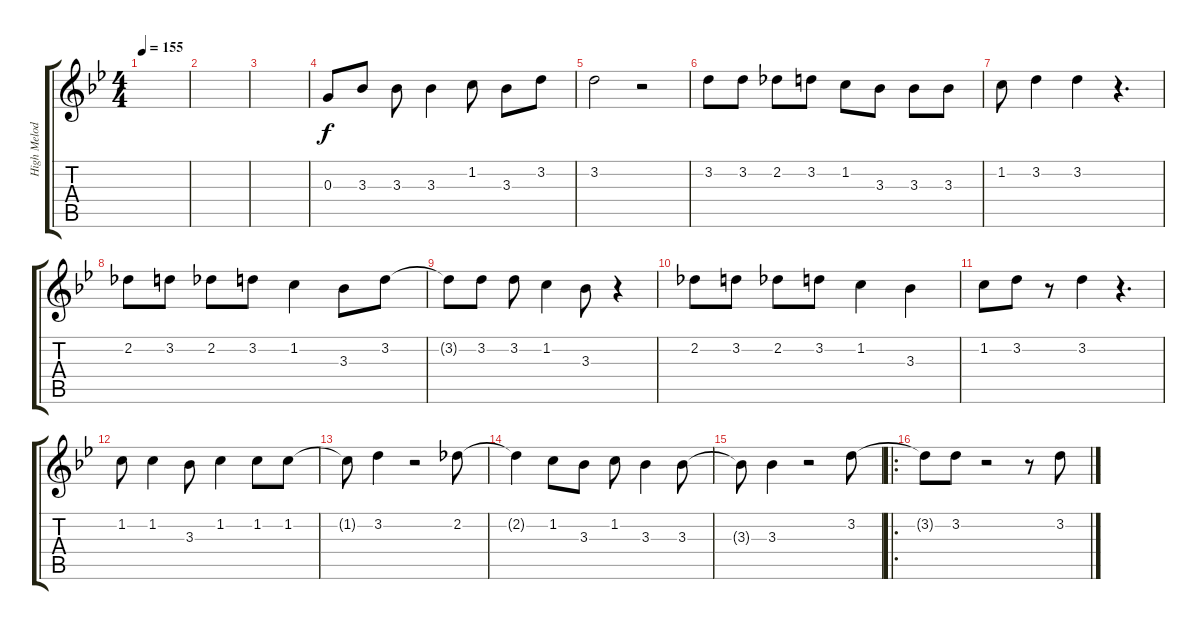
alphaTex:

\track ("High Melody (1st)" "High Melod") {instrument trumpet}
\staff {score tabs}
\tuning (E5 B4 G4 D4 A3 E3) {hide}
\ts (4 4)
\tempo 155
\clef g2
\ks bb
|
|
|
0.3.8 3.3.8 3.3.8 3.3.4 1.2.8 3.3.8 3.2.8 |
3.2.2 r.2 |
3.2.8 3.2.8 2.2.8 3.2.8 1.2.8 3.3.8 3.3.8 3.3.8 |
1.2.8 3.2.4 3.2.4 r.4{d} |
2.2.8 3.2.8 2.2.8 3.2.8 1.2.4 3.3.8 3.2.8 |
3.2{t}.8 3.2.8 3.2.8 1.2.4 3.3.8 r.4 |
2.2.8 3.2.8 2.2.8 3.2.8 1.2.4 3.3.4 |
1.2.8 3.2.8 r.8 3.2.4 r.4{d} |
1.2.8 1.2.4 3.3.8 1.2.4 1.2.8 1.2.8 |
1.2{t}.8 3.2.4 r.2 2.2.8 |
2.2{t}.4 1.2.8 3.3.8 1.2.8 3.3.4 3.3.8 |
3.3{t}.8 3.3.4 r.2 3.2.8 |
\ro
3.2{t}.8 3.2.8 r.2 r.8 3.2.8
